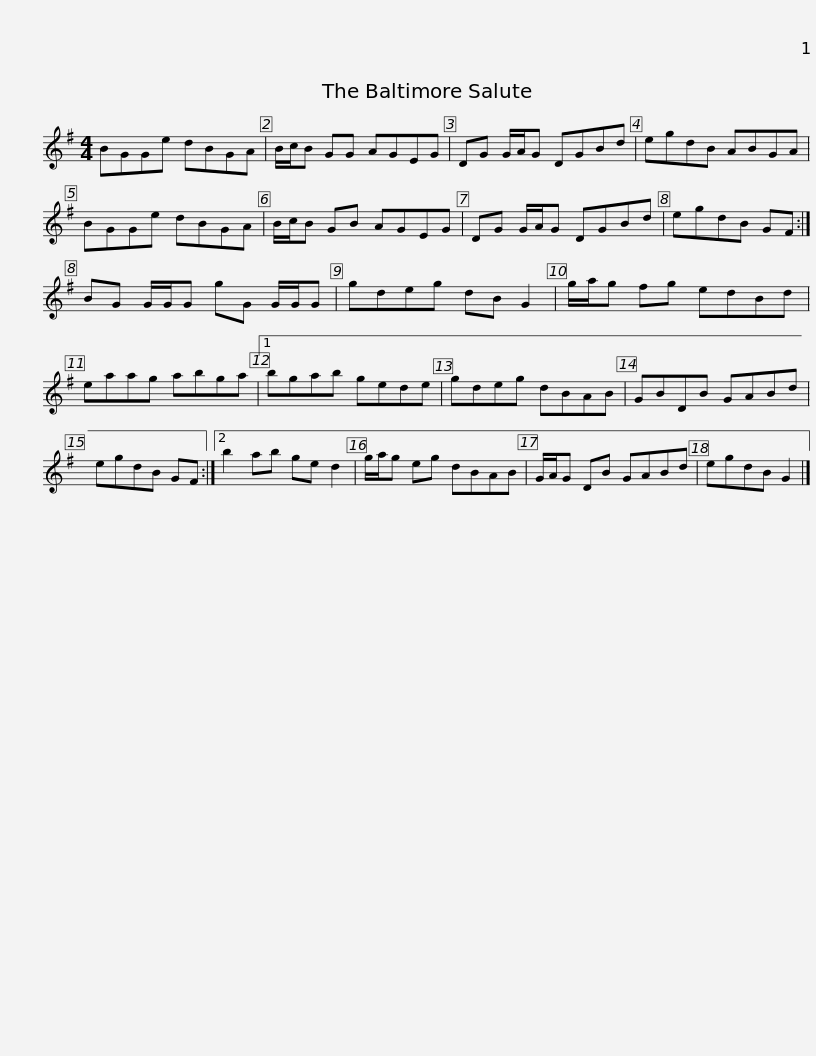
X:1
L:1/8
M:4/4
I:linebreak $
K:G
V:1 treble
V:1
 BGGe dBGA | B/c/B GG AGEG | DG G/A/G DGBd | egdB ABGA | BGGe dBGA |$ %5
 B/c/B GB AGEG | DG G/A/G DGBd | egdB GF :| BG G/G/G gG G/G/G | gdeg dB G2 |$ %10
 g/a/g fg edBd | eaag abga |1 bgab gede | gdeg dBAB | GBDB GABd |$ %15
 egdB GF :|2 b2 ab ge d2 | g/a/g eg dBAB | G/A/G DB GABd | egdB G2 |] %20
